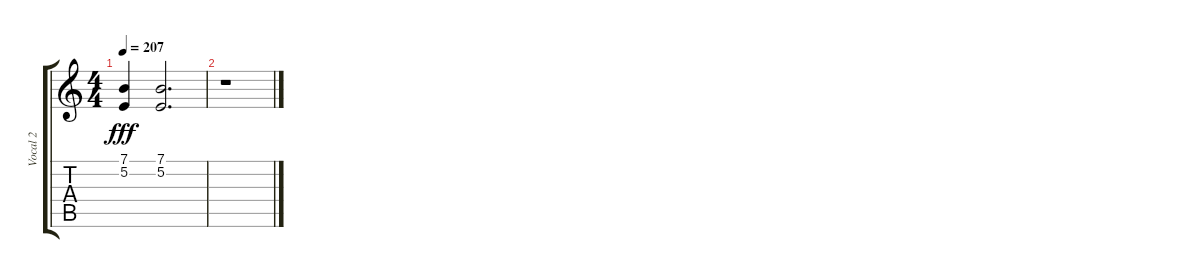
\track ("Vocal 2" "Vocal 2") {instrument lead2sawtooth}
\staff {score tabs}
\tuning (E4 B3 G3 D3 A2 E2) {hide}
\ts (4 4)
\tempo 207
\clef g2
\ks c
(7.1 5.2).4{dy fff} (7.1 5.2).2{d} |
r.1
